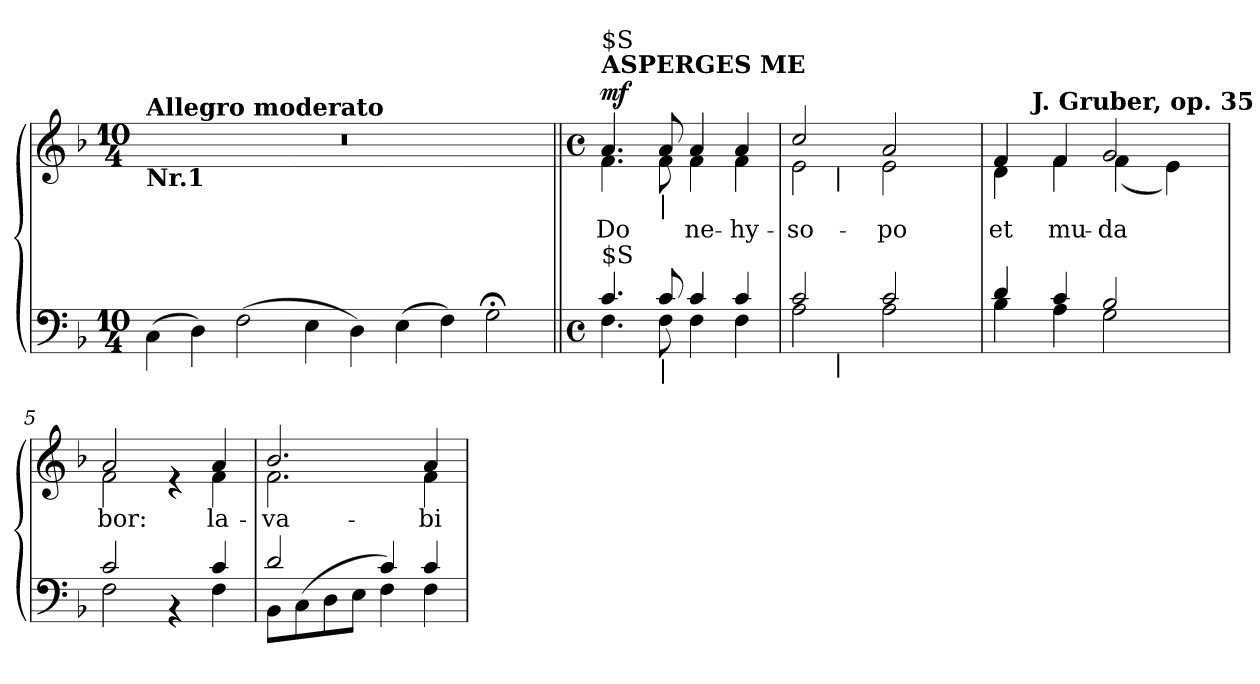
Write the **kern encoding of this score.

**kern	**kern	**text	**dynam
*part2	*part1	*part1	*part1
*staff2	*staff1	*staff1	*staff1
*clefF4	*clefG2	*	*
*k[b-]	*k[b-]	*	*
*F:	*F:	*	*
*M10/4	*M10/4	*	*
=1	=1	=1	=1
!	!LO:TX:a:B:t=Allegro moderato	!	!
!	!LO:TX:b:B:t=Nr.1	!	!
!	!LO:N:vis=1	!	!
(>4C\	2%5r	.	.
4D\)	.	.	.
(>2F\	.	.	.
4E\	.	.	.
4D\)	.	.	.
(>4E\	.	.	.
4F\)	.	.	.
2G;\	.	.	.
=2||	=2||	=2||	=2||
*M4/4	*M4/4	*	*
*met(c)	*met(c)	*	*
*^	*^	*	*
!	!	!LO:TX:a:B:t=ASPERGES   ME	!	!	!
!	!	!LO:TX:a:t=$S	!	!	!
!LO:TX:a:t=$S	!	!	!	!	!
!	!	!	!	!LO:LY:b	!LO:DY:a
4.F\	4.c/	4.a/	4.f\	Do	mf
!	!	!LO:TX:b:t=|	!	!	!
!LO:TX:b:t=|	!	!	!	!	!
!	!	!	!	!LO:LY:b	!
8F\	8c/	8a/	8f\	.	.
!	!	!	!	!LO:LY:b	!
4F\	4c/	4a/	4f\	ne-	.
!	!	!	!	!LO:LY:b	!
4F\	4c/	4a/	4f\	-hy-	.
=3	=3	=3	=3	=3	=3
!	!	!	!	!LO:LY:b	!
*	*^	*	*^	*	*
2A\	2c/	8..ryy	2cc/	2e\	8..ryy	-so-	.
!	!	!	!	!	!LO:TX:b:t=|	!	!
!	!	!LO:TX:b:t=|	!	!	!	!	!
.	.	2ryy	.	.	2ryy	.	.
!	!	!	!	!	!	!LO:LY:b	!
2A\	2c/	.	2a/	2e\	.	-po	.
.	.	4ryy	.	.	4ryy	.	.
.	.	32ryy	.	.	32ryy	.	.
=4	=4	=4	=4	=4	=4	=4	=4
!	!	!	!	!	!	!LO:LY:b	!
*	*v	*v	*	*	*	*	*
4B-\	4d/	4f/	4d\	8.ryy	et	.
!	!	!	!	!LO:TX:a:B:t=J. Gruber,  op. 35	!	!
.	.	.	.	2ryy	.	.
!	!	!	!	!	!LO:LY:b	!
4A\	4c/	4f/	4f\	.	mu-	.
!	!	!	!	!	!LO:LY:b	!
2G\	2B-/	2g/	(>4f\	.	-da	.
.	.	.	.	4ryy	.	.
.	.	.	4e\)	.	.	.
.	.	.	.	16ryy	.	.
=5	=5	=5	=5	=5	=5	=5
!	!	!	!	!	!LO:LY:b	!
*	*	*	*v	*v	*	*
2F\	2c/	2a/	2f\	bor:	.
4rAA	4rAA	4re	4re	.	.
!	!	!	!	!LO:LY:b	!
4F\	4c/	4a/	4f\	la-	.
!!LO:LB:g=z	!!
=6	=6	=6	=6	=6	=6
!	!	!	!	!LO:LY:b	!
8BB-\L	2d/	2.b-/	2.f\	-va-	.
(>8C\	.	.	.	.	.
8D\	.	.	.	.	.
8E\J	.	.	.	.	.
4F\)	4c/	.	.	.	.
!	!	!	!	!LO:LY:b	!
4F\	4c/	4a/	4f\	-bi	.
*v	*v	*	*	*	*
*	*v	*v	*	*
=	=	=	=
*-	*-	*-	*-
